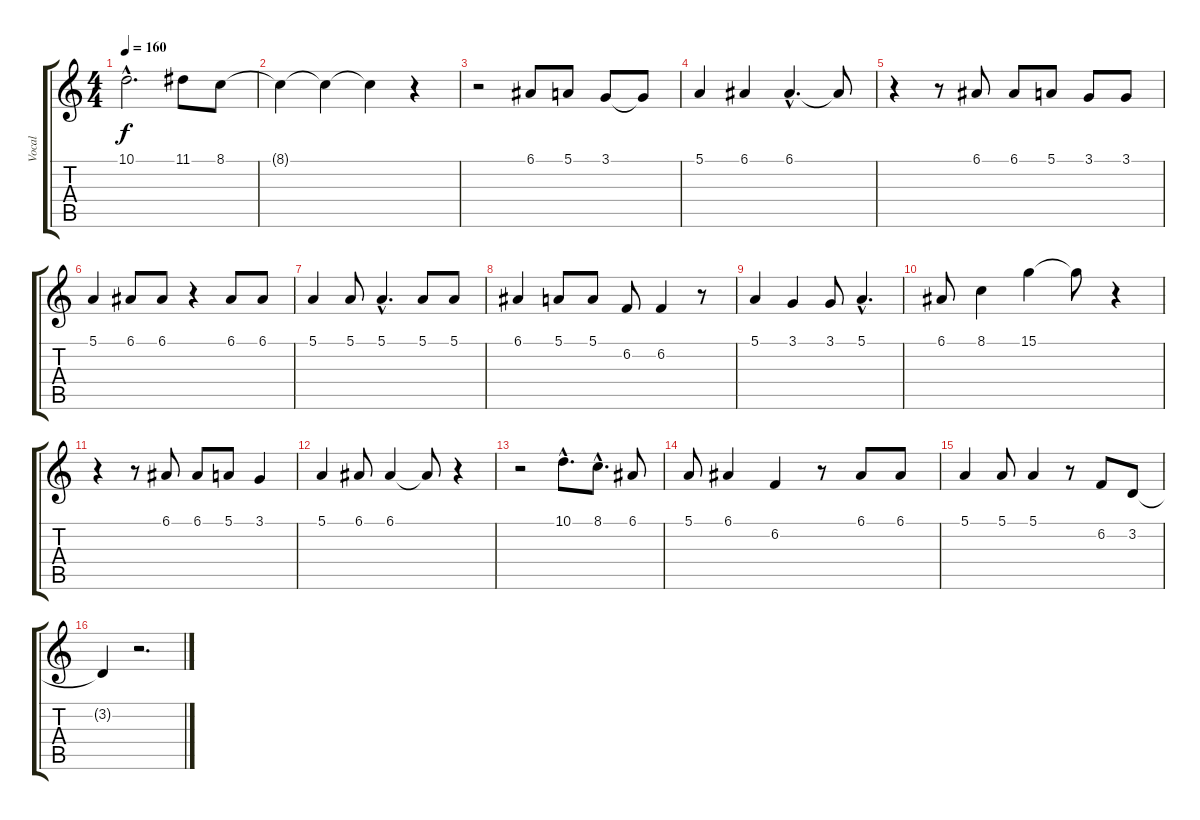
\track ("Vocal" "Vocal") {instrument lead6voice}
\staff {score tabs}
\tuning (E4 B3 G3 D3 A2 E2) {hide}
\ts (4 4)
\tempo 160
\clef g2
\ks c
10.1{hac}.2{d dy f} 11.1.8 8.1.8 |
8.1{t}.4 8.1{t}.4 8.1{t}.4 r.4 |
r.2 6.1.8 5.1.8 3.1.8 3.1{t}.8 |
5.1.4 6.1.4 6.1{hac}.4{d} 6.1{t}.8 |
r.4 r.8 6.1.8 6.1.8 5.1.8 3.1.8 3.1.8 |
5.1.4 6.1.8 6.1.8 r.4 6.1.8 6.1.8 |
5.1.4 5.1.8 5.1{hac}.4{d} 5.1.8 5.1.8 |
6.1.4 5.1.8 5.1.8 6.2.8 6.2.4 r.8 |
5.1.4 3.1.4 3.1.8 5.1{hac}.4{d} |
6.1.8 8.1.4 15.1.4 15.1{t}.8 r.4 |
r.4 r.8 6.1.8 6.1.8 5.1.8 3.1.4 |
5.1.4 6.1.8 6.1.4 6.1{t}.8 r.4 |
r.2 10.1{hac}.8{d} 8.1{hac}.8{d} 6.1.8 |
5.1.8 6.1.4 6.2.4 r.8 6.1.8 6.1.8 |
5.1.4 5.1.8 5.1.4 r.8 6.2.8 3.2.8 |
3.2{t}.4 r.2{d}
